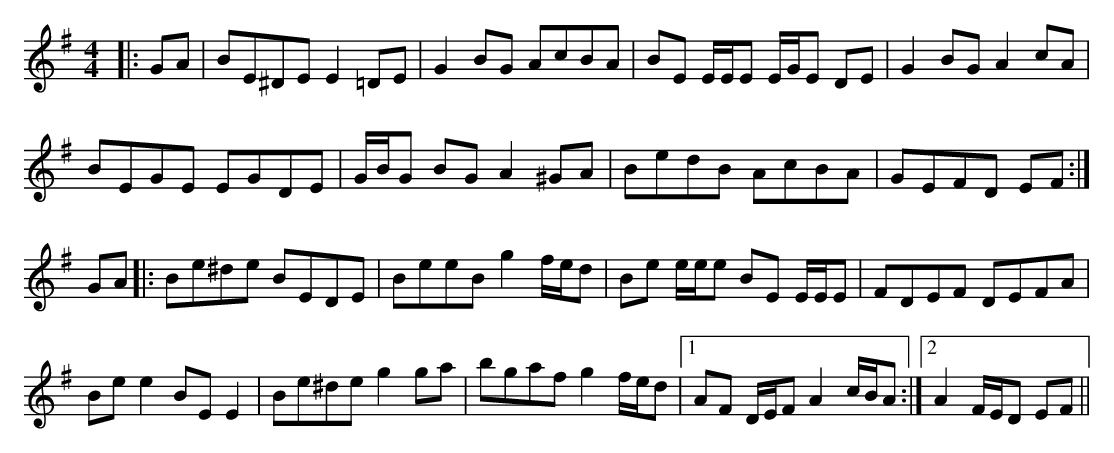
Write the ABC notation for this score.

X:1
M:4/4
K:Emin
|:GA|BE^DE E2 =DE|G2 BG AcBA|BE E/E/E E/G/E DE|G2 BG A2 cA|
BEGE EGDE|G/B/G BG A2 ^GA|BedB AcBA|GEFD EF:|
GA|:Be^de BEDE|BeeB g2 f/e/d|Be e/e/e BE E/E/E|FDEF DEFA|
Be e2 BE E2|Be^de g2 ga|bgaf g2 f/e/d|1 AF D/E/F A2 c/B/A:|2 A2 F/E/D EF||
